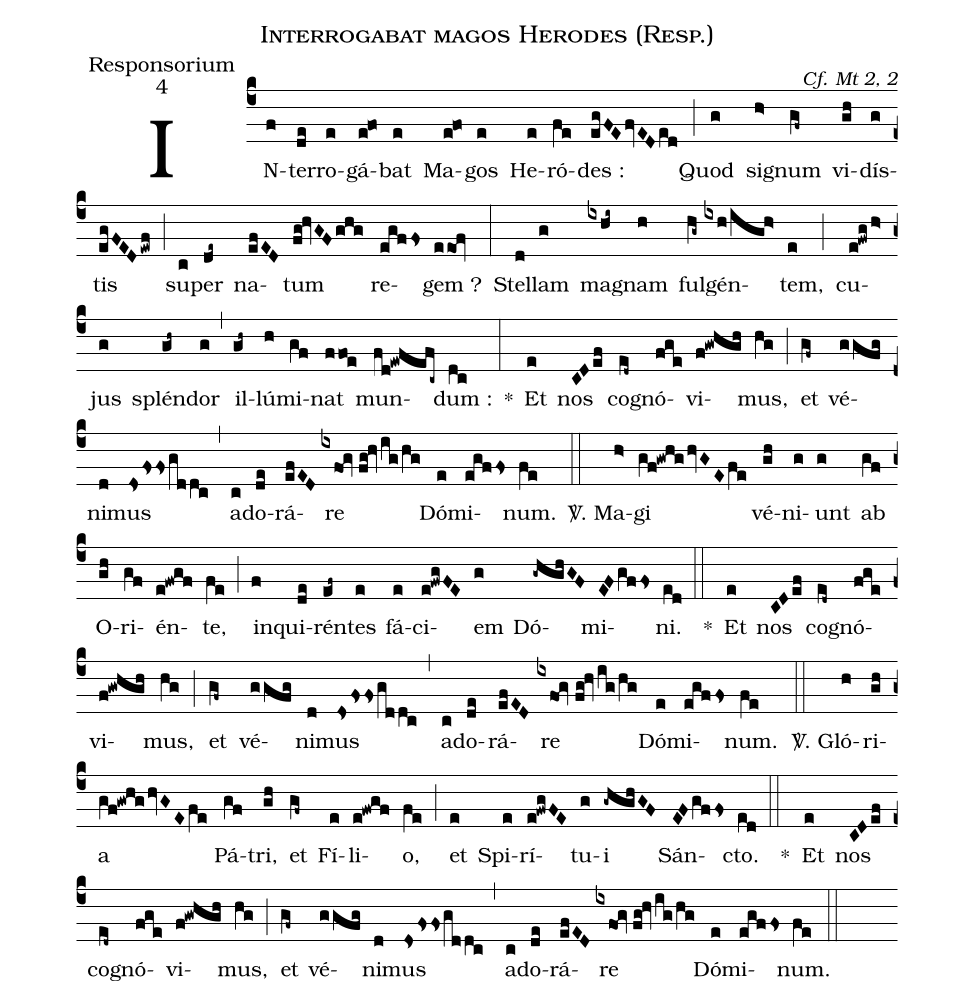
name:Interrogabat magos Herodes (Resp.);
office-part:Responsorium;
mode:4;
commentary:Cf. Mt 2, 2;
%%
(c4)IN(f)ter(de)ro(e)gá(e!fo)bat(e) Ma(e!fo)gos(e) He(e)ró(fe)des :(egFEfvEDed) (;) Quod(g) si(h>)gnum(gf~) vi(gh)dís(g)tis(egFED/ewf) (;) su(c)per(de~) na(efED)tum(fg!hvGFghg) re(egffs)gem ?(eeof) (:) Stel(d)lam(g) ma(ixhi~)gnam(h) ful(hg~)gén(ixh/igh>)tem,(e) (;) cu(e!fwg/h>)jus(g) splén(gh~)dor(g) (,) il(gh~)lú(h)mi(gf)nat(ffoe) mun(fd!ewfefc~)dum :(dc) *(:) Et(e) nos(CDef) co(ed~)gnó(fge)vi(f!gwhgh)mus,(hg) (;) et(gf~) vé(ggfg)ni(d)mus(dsfssgddc) (,) ad(c)o(de)rá(efED)re(ixfog//fg!hv/ig/hg) Dó(e)mi(egffs)num.(fe) (::)

<sp>V/</sp>. Ma(h>)gi(gf!gwhg/hvGEfe) vé(gh)ni(g)unt(g) ab(gf) O(gh)ri(gf)én(e!fwgf)te,(fe) (;) in(f)qui(de)rén(ef~)tes(e) fá(e)ci(e!fwgFE)em(g) Dó(-ghghGF)mi(EFgffs)ni.(ed) (::)
*() Et(e) nos(CDef) co(ed~)gnó(fge)vi(f!gwhgh)mus,(hg) (;) et(gf~) vé(ggfg)ni(d)mus(dsfssgddc) (,) ad(c)o(de)rá(efED)re(ixfog//fg!hv/ig/hg) Dó(e)mi(egffs)num.(fe) (::)

<sp>V/</sp>. Gló(h)ri(gh)a(gf!gwhg/hvGEfe) Pá(gf)tri,(gh) et(gf~) Fí(e)li(e!fwgf)o,(fe) (;)et(e) Spi(e)rí(e!fwgFE)tu(g)i(-ghghGF) Sán(EFgffs)cto.(ed) (::)
*() Et(e) nos(CDef) co(ed~)gnó(fge)vi(f!gwhgh)mus,(hg) (;) et(gf~) vé(ggfg)ni(d)mus(dsfssgddc) (,) ad(c)o(de)rá(efED)re(ixfog//fg!hv/ig/hg) Dó(e)mi(egffs)num.(fe) (::)
